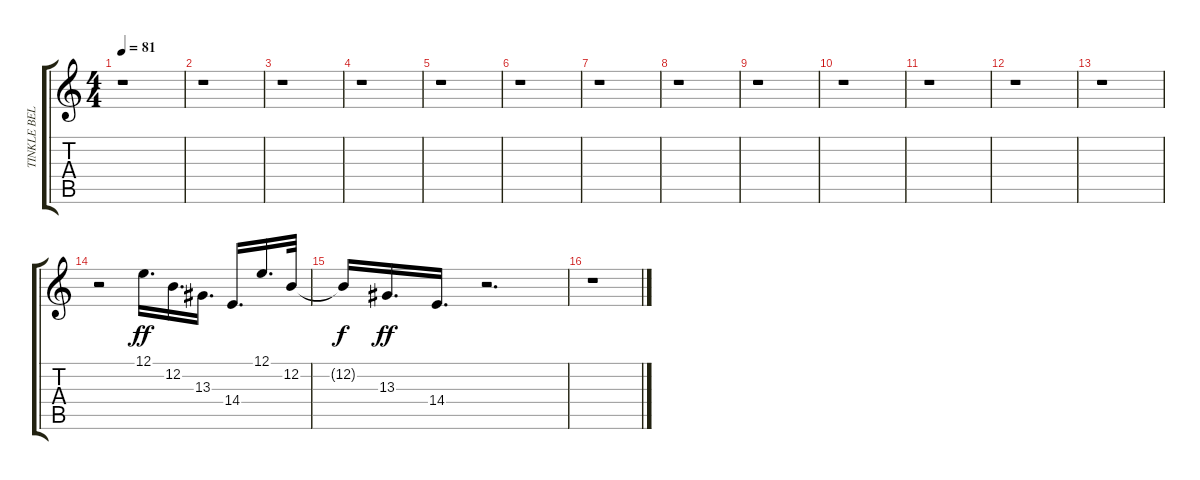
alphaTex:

\track ("TINKLE BELL" "TINKLE BEL") {instrument acousticgrandpiano}
\staff {score tabs}
\tuning (E4 B3 G3 D3 A2 E2) {hide}
\ts (4 4)
\tempo 81
\clef g2
\ks c
r.1{dy ff} |
r.1 |
r.1 |
r.1 |
r.1 |
r.1 |
r.1 |
r.1 |
r.1 |
r.1 |
r.1 |
r.1 |
r.1 |
r.2 12.1.16{d balance 10 instrument tinklebell} 12.2.16{d} 13.3.16{d} 14.4.16{d} 12.1.16{d} 12.2.32 |
12.2{t}.16{dy f} 13.3.16{d dy ff} 14.4.16{d} r.2{d} |
r.1
